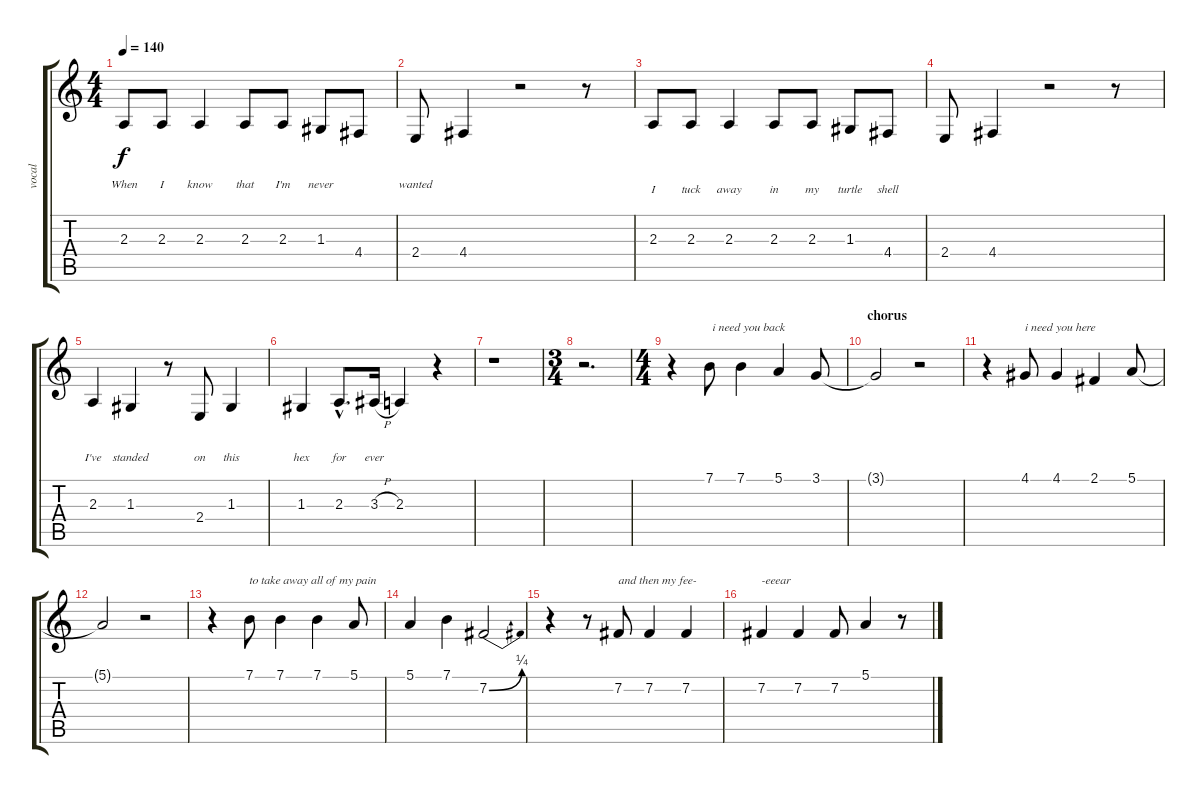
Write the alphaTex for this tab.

\track ("vocal" "vocal") {instrument tenorsax}
\staff {score tabs}
\tuning (E4 B3 G3 D3 A2 E2) {hide}
\ts (4 4)
\tempo 140
\clef g2
\ks c
2.3.8{lyrics (0 "") lyrics (1 "") lyrics (2 "When") lyrics (3 "") lyrics (4 "") dy f} 2.3.8{lyrics (0 "") lyrics (1 "") lyrics (2 "I") lyrics (3 "") lyrics (4 "")} 2.3.4{lyrics (0 "") lyrics (1 "") lyrics (2 "know") lyrics (3 "") lyrics (4 "")} 2.3.8{lyrics (0 "") lyrics (1 "") lyrics (2 "that") lyrics (3 "") lyrics (4 "")} 2.3.8{lyrics (0 "") lyrics (1 "") lyrics (2 "I'm") lyrics (3 "") lyrics (4 "")} 1.3.8{lyrics (0 "") lyrics (1 "") lyrics (2 "never") lyrics (3 "") lyrics (4 "")} 4.4.8{lyrics (0 "") lyrics (1 "") lyrics (2 "") lyrics (3 "") lyrics (4 "")} |
2.4.8{lyrics (0 "") lyrics (1 "") lyrics (2 "wanted") lyrics (3 "") lyrics (4 "")} 4.4.4{lyrics (0 "") lyrics (1 "") lyrics (2 "") lyrics (3 "") lyrics (4 "")} r.2 r.8 |
2.3.8{lyrics (0 "") lyrics (1 "") lyrics (2 "") lyrics (3 "I") lyrics (4 "")} 2.3.8{lyrics (0 "") lyrics (1 "") lyrics (2 "") lyrics (3 "tuck") lyrics (4 "")} 2.3.4{lyrics (0 "") lyrics (1 "") lyrics (2 "") lyrics (3 "away") lyrics (4 "")} 2.3.8{lyrics (0 "") lyrics (1 "") lyrics (2 "") lyrics (3 "in") lyrics (4 "")} 2.3.8{lyrics (0 "") lyrics (1 "") lyrics (2 "") lyrics (3 "my") lyrics (4 "")} 1.3.8{lyrics (0 "") lyrics (1 "") lyrics (2 "") lyrics (3 "turtle") lyrics (4 "")} 4.4.8{lyrics (0 "") lyrics (1 "") lyrics (2 "") lyrics (3 "shell") lyrics (4 "")} |
2.4.8 4.4.4 r.2 r.8 |
2.3.4{lyrics (0 "") lyrics (1 "") lyrics (2 "") lyrics (3 "") lyrics (4 "I've")} 1.3.4{lyrics (0 "") lyrics (1 "") lyrics (2 "") lyrics (3 "") lyrics (4 "standed")} r.8 2.4.8{lyrics (0 "") lyrics (1 "") lyrics (2 "") lyrics (3 "") lyrics (4 "on")} 1.3.4{lyrics (0 "") lyrics (1 "") lyrics (2 "") lyrics (3 "") lyrics (4 "this")} |
1.3.4{lyrics (0 "") lyrics (1 "") lyrics (2 "") lyrics (3 "") lyrics (4 "hex")} 2.3{hac}.8{d lyrics (0 "") lyrics (1 "") lyrics (2 "") lyrics (3 "") lyrics (4 "for")} 3.3{h}.16{lyrics (0 "") lyrics (1 "") lyrics (2 "") lyrics (3 "") lyrics (4 "ever")} 2.3.4 r.4 |
r.1 |
\ts (3 4)
r.2{d} |
\ts (4 4)
r.4 7.1.8{txt " i need you back"} 7.1.4 5.1.4 3.1.8 |
\section ("" "chorus")
3.1{t}.2 r.2 |
r.4 4.1.8{txt "i need you here"} 4.1.4 2.1.4 5.1.8 |
5.1{t}.2 r.2 |
r.4 7.1.8{txt "to take away all of my pain"} 7.1.4 7.1.4 5.1.8 |
5.1.4 7.1.4 7.2{be (bend 0 0 60 1)}.2 |
r.4 r.8 7.2.8{txt "and then my fee-"} 7.2.4 7.2.4 |
7.2.4{txt "-eeear"} 7.2.4 7.2.8 5.1.4 r.8
